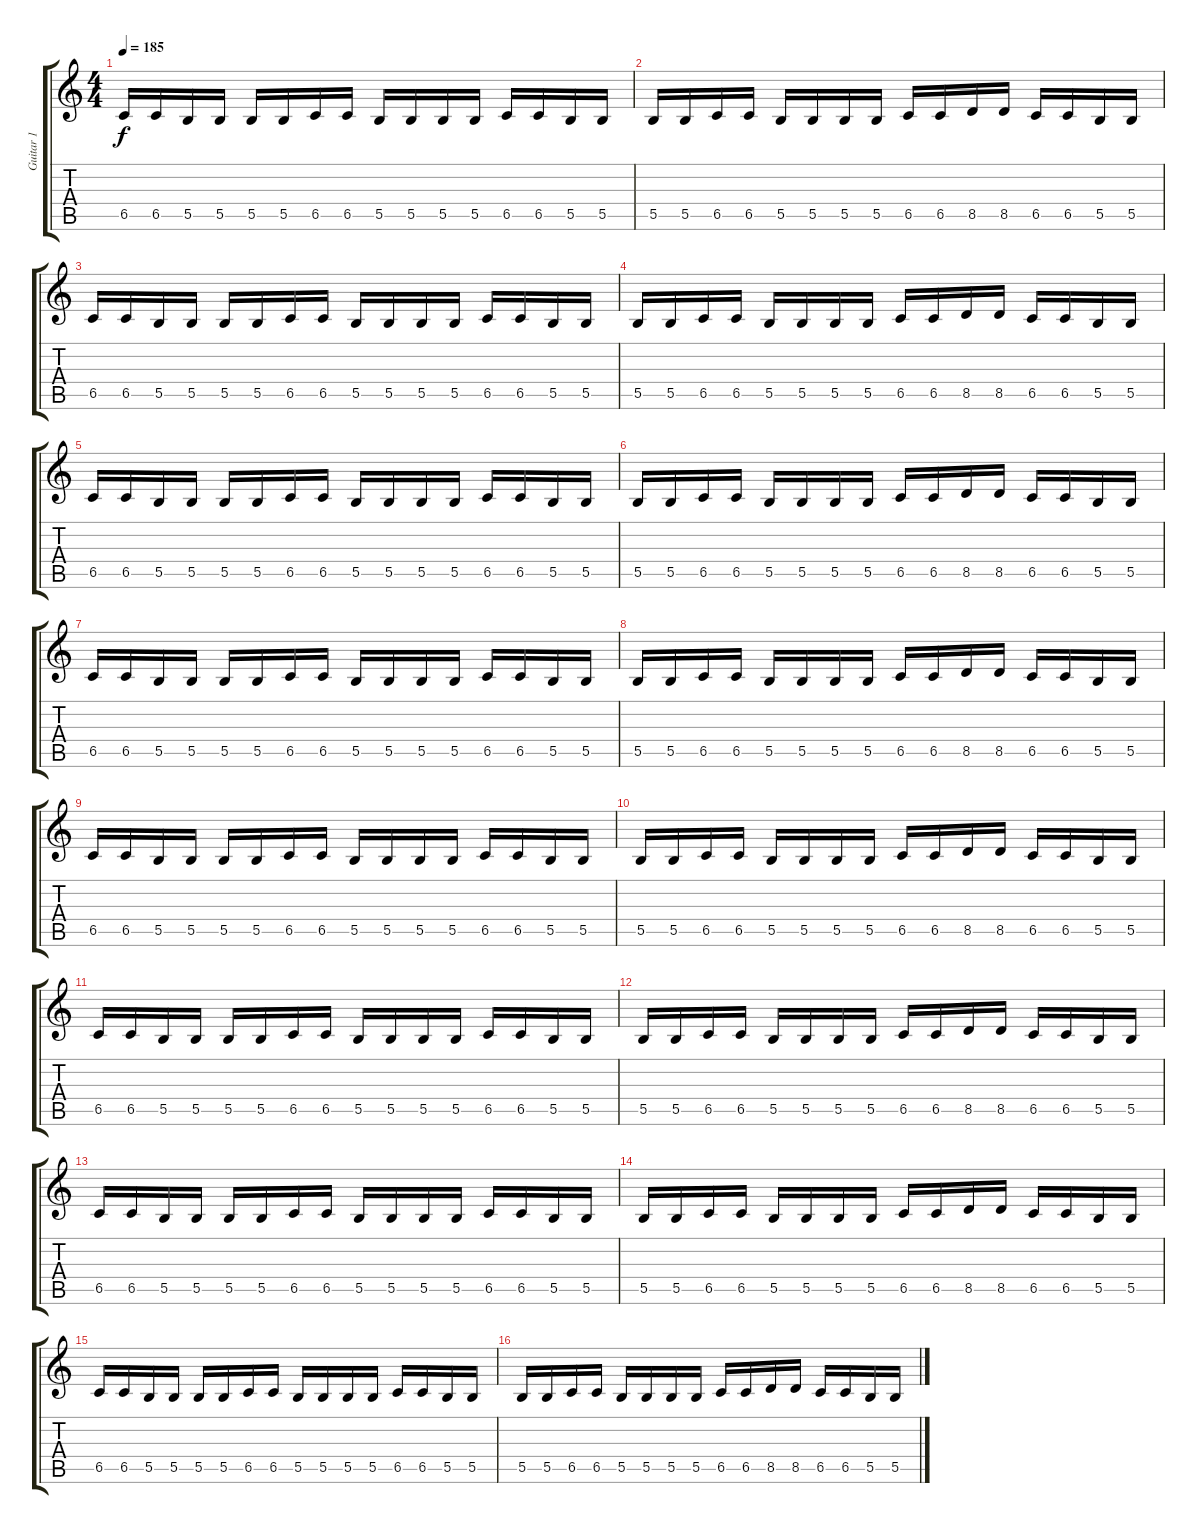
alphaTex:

\track ("Guitar 1" "Guitar 1") {instrument distortionguitar}
\staff {score tabs}
\tuning (Db4 Ab3 E3 B2 Gb2 B1) {hide}
\ts (4 4)
\tempo 185
\clef g2
\ks c
6.5.16{dy f} 6.5.16 5.5.16 5.5.16 5.5.16 5.5.16 6.5.16 6.5.16 5.5.16 5.5.16 5.5.16 5.5.16 6.5.16 6.5.16 5.5.16 5.5.16 |
5.5.16 5.5.16 6.5.16 6.5.16 5.5.16 5.5.16 5.5.16 5.5.16 6.5.16 6.5.16 8.5.16 8.5.16 6.5.16 6.5.16 5.5.16 5.5.16 |
6.5.16 6.5.16 5.5.16 5.5.16 5.5.16 5.5.16 6.5.16 6.5.16 5.5.16 5.5.16 5.5.16 5.5.16 6.5.16 6.5.16 5.5.16 5.5.16 |
5.5.16 5.5.16 6.5.16 6.5.16 5.5.16 5.5.16 5.5.16 5.5.16 6.5.16 6.5.16 8.5.16 8.5.16 6.5.16 6.5.16 5.5.16 5.5.16 |
6.5.16 6.5.16 5.5.16 5.5.16 5.5.16 5.5.16 6.5.16 6.5.16 5.5.16 5.5.16 5.5.16 5.5.16 6.5.16 6.5.16 5.5.16 5.5.16 |
5.5.16 5.5.16 6.5.16 6.5.16 5.5.16 5.5.16 5.5.16 5.5.16 6.5.16 6.5.16 8.5.16 8.5.16 6.5.16 6.5.16 5.5.16 5.5.16 |
6.5.16 6.5.16 5.5.16 5.5.16 5.5.16 5.5.16 6.5.16 6.5.16 5.5.16 5.5.16 5.5.16 5.5.16 6.5.16 6.5.16 5.5.16 5.5.16 |
5.5.16 5.5.16 6.5.16 6.5.16 5.5.16 5.5.16 5.5.16 5.5.16 6.5.16 6.5.16 8.5.16 8.5.16 6.5.16 6.5.16 5.5.16 5.5.16 |
6.5.16 6.5.16 5.5.16 5.5.16 5.5.16 5.5.16 6.5.16 6.5.16 5.5.16 5.5.16 5.5.16 5.5.16 6.5.16 6.5.16 5.5.16 5.5.16 |
5.5.16 5.5.16 6.5.16 6.5.16 5.5.16 5.5.16 5.5.16 5.5.16 6.5.16 6.5.16 8.5.16 8.5.16 6.5.16 6.5.16 5.5.16 5.5.16 |
6.5.16 6.5.16 5.5.16 5.5.16 5.5.16 5.5.16 6.5.16 6.5.16 5.5.16 5.5.16 5.5.16 5.5.16 6.5.16 6.5.16 5.5.16 5.5.16 |
5.5.16 5.5.16 6.5.16 6.5.16 5.5.16 5.5.16 5.5.16 5.5.16 6.5.16 6.5.16 8.5.16 8.5.16 6.5.16 6.5.16 5.5.16 5.5.16 |
6.5.16 6.5.16 5.5.16 5.5.16 5.5.16 5.5.16 6.5.16 6.5.16 5.5.16 5.5.16 5.5.16 5.5.16 6.5.16 6.5.16 5.5.16 5.5.16 |
5.5.16 5.5.16 6.5.16 6.5.16 5.5.16 5.5.16 5.5.16 5.5.16 6.5.16 6.5.16 8.5.16 8.5.16 6.5.16 6.5.16 5.5.16 5.5.16 |
6.5.16 6.5.16 5.5.16 5.5.16 5.5.16 5.5.16 6.5.16 6.5.16 5.5.16 5.5.16 5.5.16 5.5.16 6.5.16 6.5.16 5.5.16 5.5.16 |
5.5.16 5.5.16 6.5.16 6.5.16 5.5.16 5.5.16 5.5.16 5.5.16 6.5.16 6.5.16 8.5.16 8.5.16 6.5.16 6.5.16 5.5.16 5.5.16
